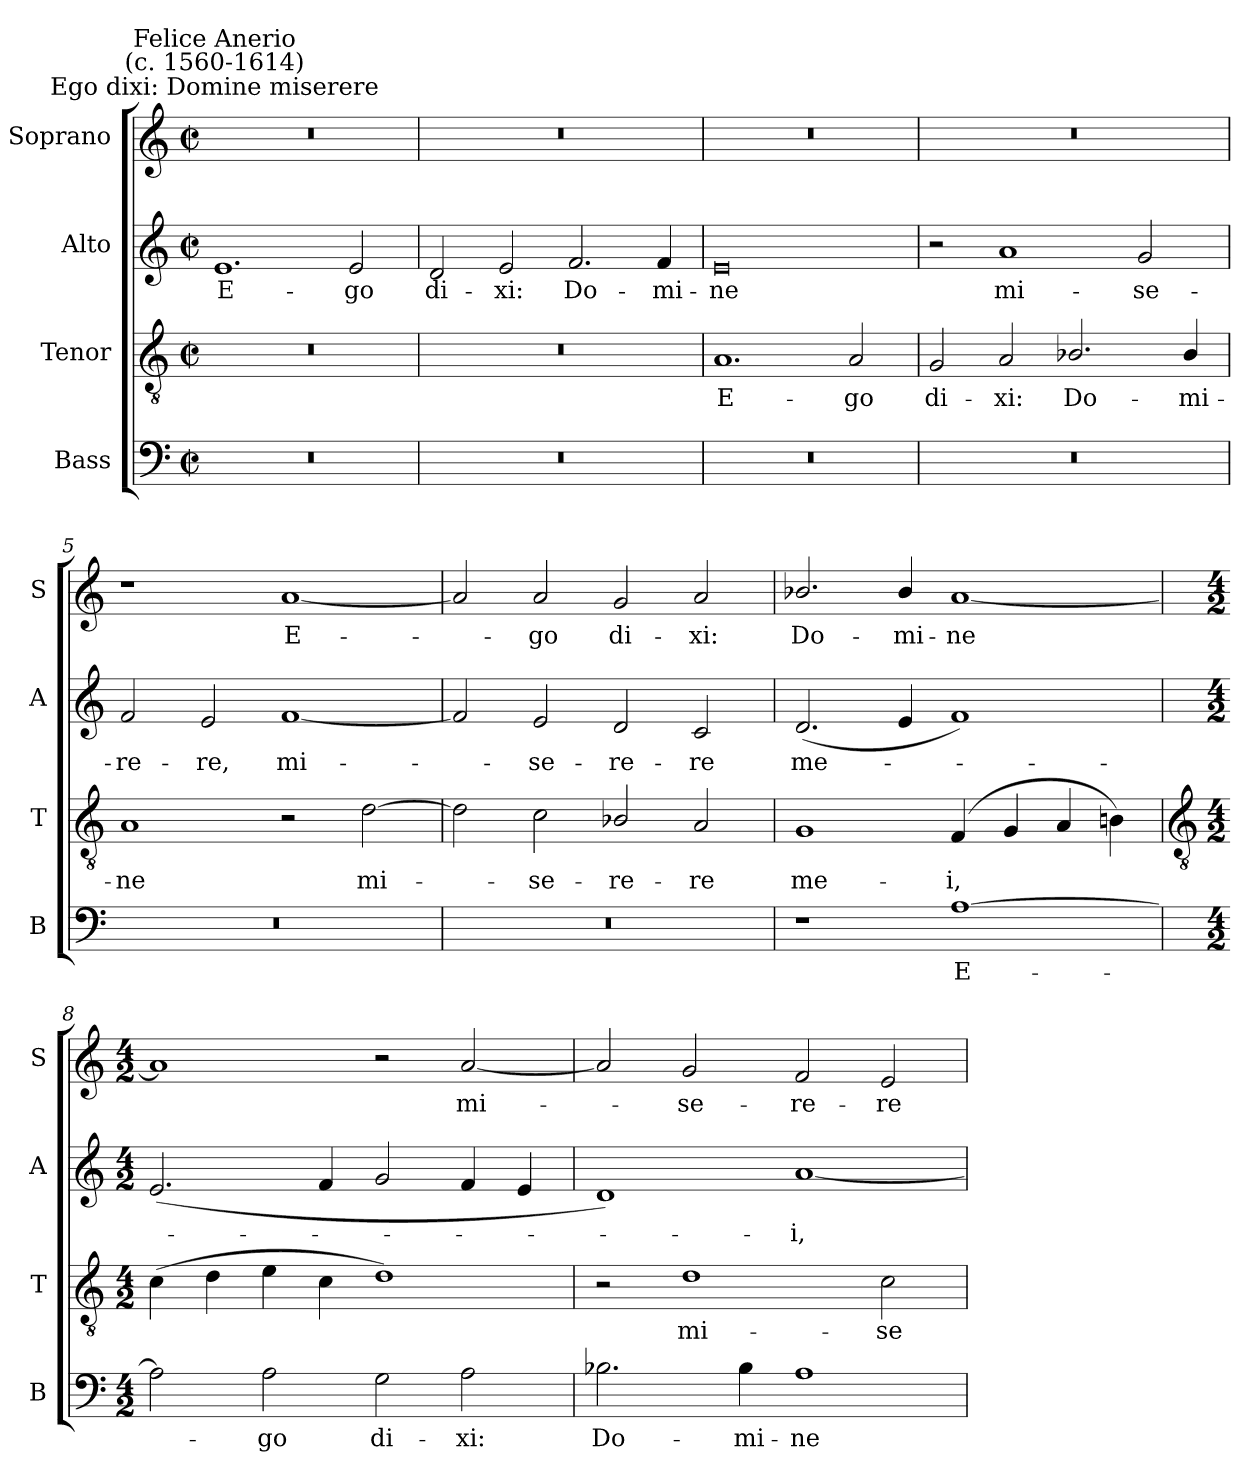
**kern	**text	**kern	**text	**kern	**text	**kern	**text
*part4	*part4	*part3	*part3	*part2	*part2	*part1	*part1
*staff4	*staff4	*staff3	*staff3	*staff2	*staff2	*staff1	*staff1
*I"Bass	*	*I"Tenor	*	*I"Alto	*	*I"Soprano	*
*I'B	*	*I'T	*	*I'A	*	*I'S	*
*clefF4	*	*clefGv2	*	*clefG2	*	*clefG2	*
*k[]	*	*k[]	*	*k[]	*	*k[]	*
*C:	*	*C:	*	*C:	*	*C:	*
*M4/2	*	*M4/2	*	*M4/2	*	*M4/2	*
*met(c|)	*	*met(c|)	*	*met(c|)	*	*met(c|)	*
=1	=1	=1	=1	=1	=1	=1	=1
!	!	!	!	!	!	!LO:TX:a:cj:t=Ego dixi&colon; Domine miserere	!
!	!	!	!	!	!	!LO:TX:a:cj:t=Felice Anerio\n(c. 1560-1614)	!
!	!	!	!	!	!LO:LY:b	!	!
0r	.	0r	.	1.e	E-	0r	.
!	!	!	!	!	!LO:LY:b	!	!
.	.	.	.	2e	-go	.	.
=2	=2	=2	=2	=2	=2	=2	=2
!	!	!	!	!	!LO:LY:b	!	!
0r	.	0r	.	2d	di-	0r	.
!	!	!	!	!	!LO:LY:b	!	!
.	.	.	.	2e	-xi:	.	.
!	!	!	!	!	!LO:LY:b	!	!
.	.	.	.	2.f	Do-	.	.
!	!	!	!	!	!LO:LY:b	!	!
.	.	.	.	4f	-mi-	.	.
=3	=3	=3	=3	=3	=3	=3	=3
!	!	!	!LO:LY:b	!	!LO:LY:b	!	!
0r	.	1.A	E-	0e	-ne	0r	.
!	!	!	!LO:LY:b	!	!	!	!
.	.	2A	-go	.	.	.	.
=4	=4	=4	=4	=4	=4	=4	=4
!	!	!	!LO:LY:b	!	!	!	!
0r	.	2G	di-	2r	.	0r	.
!	!	!	!LO:LY:b	!	!LO:LY:b	!	!
.	.	2A	-xi:	1a	mi-	.	.
!	!	!	!LO:LY:b	!	!	!	!
.	.	2.B-X/	Do-	.	.	.	.
!	!	!	!	!	!LO:LY:b	!	!
.	.	.	.	2g	-se-	.	.
!	!	!	!LO:LY:b	!	!	!	!
.	.	4B-/	-mi-	.	.	.	.
=5	=5	=5	=5	=5	=5	=5	=5
!	!	!	!LO:LY:b	!	!LO:LY:b	!	!
0r	.	1A	-ne	2f	-re-	1r	.
!	!	!	!	!	!LO:LY:b	!	!
.	.	.	.	2e	-re,	.	.
!	!	!	!	!	!LO:LY:b	!	!LO:LY:b
.	.	2r	.	[1f	mi-	[1a	E-
!	!	!	!LO:LY:b	!	!	!	!
.	.	[2d	mi-	.	.	.	.
=6	=6	=6	=6	=6	=6	=6	=6
0r	.	2d]	.	2f]	.	2a]	.
!	!	!	!LO:LY:b	!	!LO:LY:b	!	!LO:LY:b
.	.	2c	se-	2e	se-	2a	go
!	!	!	!LO:LY:b	!	!LO:LY:b	!	!LO:LY:b
.	.	2B-X/	-re-	2d	-re-	2g	di-
!	!	!	!LO:LY:b	!	!LO:LY:b	!	!LO:LY:b
.	.	2A	-re	2c	-re	2a	-xi:
=7	=7	=7	=7	=7	=7	=7	=7
!	!	!	!LO:LY:b	!	!LO:LY:b	!	!LO:LY:b
1r	.	1G	me-	(<2.d	me-	2.b-X/	Do-
!	!	!	!	!	!	!	!LO:LY:b
.	.	.	.	4e	.	4b-/	-mi-
!	!LO:LY:b	!	!LO:LY:b	!	!	!	!LO:LY:b
[1A	E-	(<4F	-i,	1f)	.	[1a	-ne
.	.	4G	.	.	.	.	.
.	.	4A	.	.	.	.	.
.	.	4Bn)	.	.	.	.	.
!!LO:LB:g=z
=8	=8	=8	=8	=8	=8	=8	=8
*	*	*clefGv2	*	*	*	*	*
*M4/2	*	*M4/2	*	*M4/2	*	*M4/2	*
2A]	.	(>4c	.	(<2.e	.	1a]	.
.	.	4d	.	.	.	.	.
!	!LO:LY:b	!	!	!	!	!	!
2A	go	4e	.	.	.	.	.
.	.	4c	.	4f	.	.	.
!	!LO:LY:b	!	!	!	!	!	!
2G	di-	1d)	.	2g	.	2r	.
!	!LO:LY:b	!	!	!	!	!	!LO:LY:b
2A	-xi:	.	.	4f	.	[2a	mi-
.	.	.	.	4e	.	.	.
=9	=9	=9	=9	=9	=9	=9	=9
!	!LO:LY:b	!	!	!	!	!	!
2.B-X	Do-	2r	.	1d)	.	2a]	.
!	!	!	!LO:LY:b	!	!	!	!LO:LY:b
.	.	1d	mi-	.	.	2g	se-
!	!LO:LY:b	!	!	!	!	!	!
4B-	-mi-	.	.	.	.	.	.
!	!LO:LY:b	!	!	!	!LO:LY:b	!	!LO:LY:b
1A	-ne	.	.	[1a	i,	2f	-re-
!	!	!	!LO:LY:b	!	!	!	!LO:LY:b
.	.	2c	-se-	.	.	2e	-re
=	=	=	=	=	=	=	=
*-	*-	*-	*-	*-	*-	*-	*-
